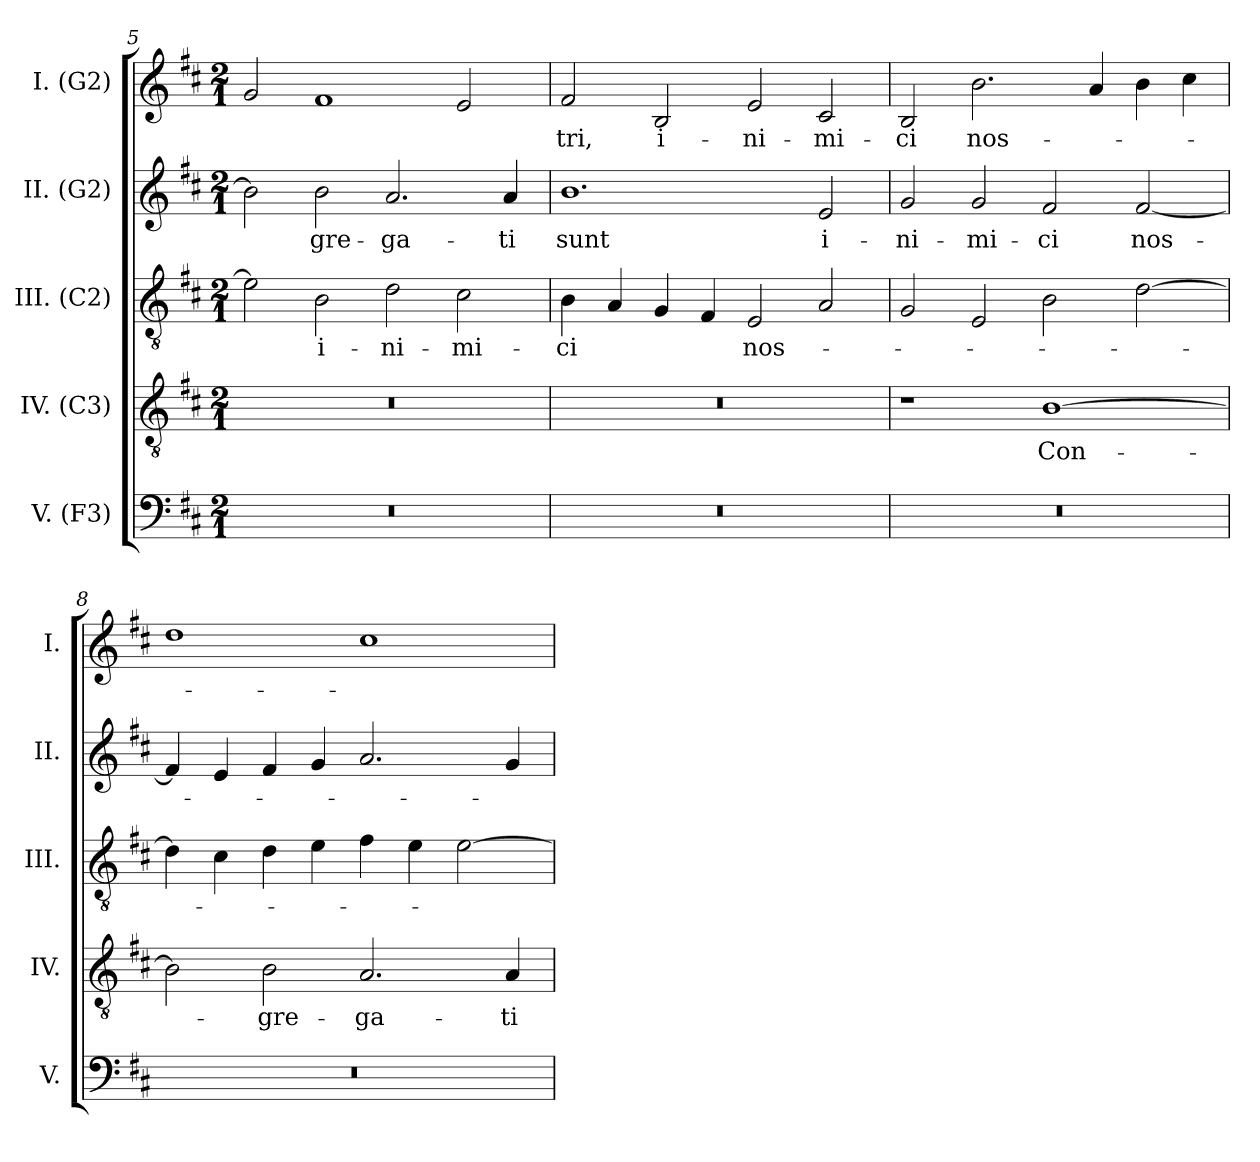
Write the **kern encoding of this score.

**kern	**kern	**text	**kern	**text	**kern	**text	**kern	**text
*part5	*part4	*part4	*part3	*part3	*part2	*part2	*part1	*part1
*staff5	*staff4	*staff4	*staff3	*staff3	*staff2	*staff2	*staff1	*staff1
*I"V. (F3)	*I"IV. (C3)	*	*I"III. (C2)	*	*I"II. (G2)	*	*I"I. (G2)	*
*I'V.	*I'IV.	*	*I'III.	*	*I'II.	*	*I'I.	*
*clefF4	*clefGv2	*	*clefGv2	*	*clefG2	*	*clefG2	*
*	*	*	*ITrd7c12	*	*ITrd7c12	*	*	*
*k[f#c#]	*k[f#c#]	*	*k[f#c#]	*	*k[f#c#]	*	*k[f#c#]	*
*D:	*D:	*	*D:	*	*D:	*	*D:	*
*M2/1	*M2/1	*	*M2/1	*	*M2/1	*	*M2/1	*
=5	=5	=5	=5	=5	=5	=5	=5	=5
!LO:N:vis=1	!LO:N:vis=1	!	!	!	!	!	!	!
0r	0r	.	2Ei\]	.	2Bi\]	.	2gi/	.
!	!	!	!	!LO:LY:b:color=#000000	!	!	!	!
!	!	!	!	!	!	!LO:LY:b:color=#000000	!	!
.	.	.	2BBi\	i-	2Bi\	-gre-	1f#i	.
!	!	!	!	!LO:LY:b:color=#000000	!	!	!	!
!	!	!	!	!	!	!LO:LY:b:color=#000000	!	!
.	.	.	2Di\	-ni-	2.Ai/	-ga-	.	.
!	!	!	!	!LO:LY:b:color=#000000	!	!	!	!
.	.	.	2C#i\	-mi-	.	.	2ei/	.
!	!	!	!	!	!	!LO:LY:b:color=#000000	!	!
.	.	.	.	.	4Ai/	-ti	.	.
!!LO:LB:g=z
=6	=6	=6	=6	=6	=6	=6	=6	=6
!LO:N:vis=1	!LO:N:vis=1	!	!	!	!	!	!	!
!	!	!	!	!LO:LY:b:color=#000000	!	!	!	!
!	!	!	!	!	!	!LO:LY:b:color=#000000	!	!
!	!	!	!	!	!	!	!	!LO:LY:b:color=#000000
0r	0r	.	4BBi\	-ci	1.Bi	sunt	2f#i/	-tri,
.	.	.	4AAi/	.	.	.	.	.
!	!	!	!	!	!	!	!	!LO:LY:b:color=#000000
.	.	.	4GGi/	.	.	.	2Bi/	i-
.	.	.	4FF#i/	.	.	.	.	.
!	!	!	!	!LO:LY:b:color=#000000	!	!	!	!
!	!	!	!	!	!	!	!	!LO:LY:b:color=#000000
.	.	.	2EEi/	nos-	.	.	2ei/	-ni-
!	!	!	!	!	!	!LO:LY:b:color=#000000	!	!
!	!	!	!	!	!	!	!	!LO:LY:b:color=#000000
.	.	.	2AAi/	.	2Ei/	i-	2c#i/	-mi-
=7	=7	=7	=7	=7	=7	=7	=7	=7
!LO:N:vis=1	!	!	!	!	!	!	!	!
!	!	!	!	!	!	!LO:LY:b:color=#000000	!	!
!	!	!	!	!	!	!	!	!LO:LY:b:color=#000000
0r	1r	.	2GGi/	.	2Gi/	-ni-	2Bi/	-ci
!	!	!	!	!	!	!LO:LY:b:color=#000000	!	!
!	!	!	!	!	!	!	!	!LO:LY:b:color=#000000
.	.	.	2EEi/	.	2Gi/	-mi-	2.bi\	nos-
!	!	!LO:LY:b:color=#000000	!	!	!	!	!	!
!	!	!	!	!	!	!LO:LY:b:color=#000000	!	!
.	[1Bi	Con-	2BBi\	.	2F#i/	-ci	.	.
.	.	.	.	.	.	.	4ai/	.
!	!	!	!	!	!	!LO:LY:b:color=#000000	!	!
.	.	.	[2Di\	.	[2F#i/	nos-	4bi\	.
.	.	.	.	.	.	.	4cc#i\	.
=8	=8	=8	=8	=8	=8	=8	=8	=8
!LO:N:vis=1	!	!	!	!	!	!	!	!
0r	2Bi\]	.	4Di\]	.	4F#i/]	.	1ddi	.
.	.	.	4C#i\	.	4Ei/	.	.	.
!	!	!LO:LY:b:color=#000000	!	!	!	!	!	!
.	2Bi\	-gre-	4Di\	.	4F#i/	.	.	.
.	.	.	4Ei\	.	4Gi/	.	.	.
!	!	!LO:LY:b:color=#000000	!	!	!	!	!	!
.	2.Ai/	-ga-	4F#i\	.	2.Ai/	.	1cc#i	.
.	.	.	4Ei\	.	.	.	.	.
.	.	.	[2Ei\	.	.	.	.	.
!	!	!LO:LY:b:color=#000000	!	!	!	!	!	!
.	4Ai/	-ti	.	.	4Gi/	.	.	.
=	=	=	=	=	=	=	=	=
*-	*-	*-	*-	*-	*-	*-	*-	*-
